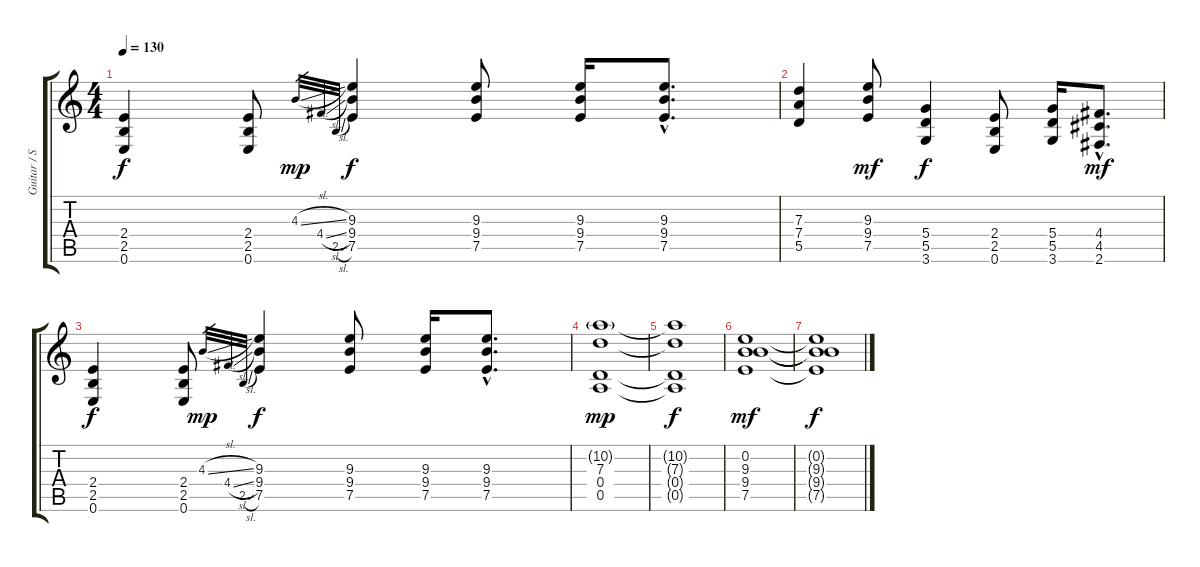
\track ("Guitar / Stef Carpenter" "Guitar / S") {instrument distortionguitar}
\staff {score tabs}
\tuning (E4 B3 G3 D3 A2 E2) {hide}
\ts (4 4)
\tempo 130
\clef g2
\ks c
(2.4 2.5 0.6).4{dy f} (2.4 2.5 0.6).8 4.3{sl}.32{gr dy mp} 4.4{sl}.32{gr} 2.5{sl}.32{gr} (9.3 9.4 7.5).4{dy f} (9.3 9.4 7.5).8 (9.3 9.4 7.5).16 (9.3{hac} 9.4{hac} 7.5{hac}).8{d} |
(7.3 7.4 5.5).4 (9.3 9.4 7.5).8{dy mf} (5.4 5.5 3.6).4{dy f} (2.4 2.5 0.6).8 (5.4 5.5 3.6).16 (4.4{hac} 4.5{hac} 2.6{hac}).8{d dy mf} |
(2.4 2.5 0.6).4{dy f} (2.4 2.5 0.6).8 4.3{sl}.32{gr dy mp} 4.4{sl}.32{gr} 2.5{sl}.32{gr} (9.3 9.4 7.5).4{dy f} (9.3 9.4 7.5).8 (9.3 9.4 7.5).16 (9.3{hac} 9.4{hac} 7.5{hac}).8{d} |
(10.2{g} 7.3 0.4 0.5).1{dy mp} |
(10.2{t} 7.3{t} 0.4{t} 0.5{t}).1{dy f} |
(0.2 9.3 9.4 7.5).1{dy mf} |
(0.2{t} 9.3{t} 9.4{t} 7.5{t}).1{dy f}
